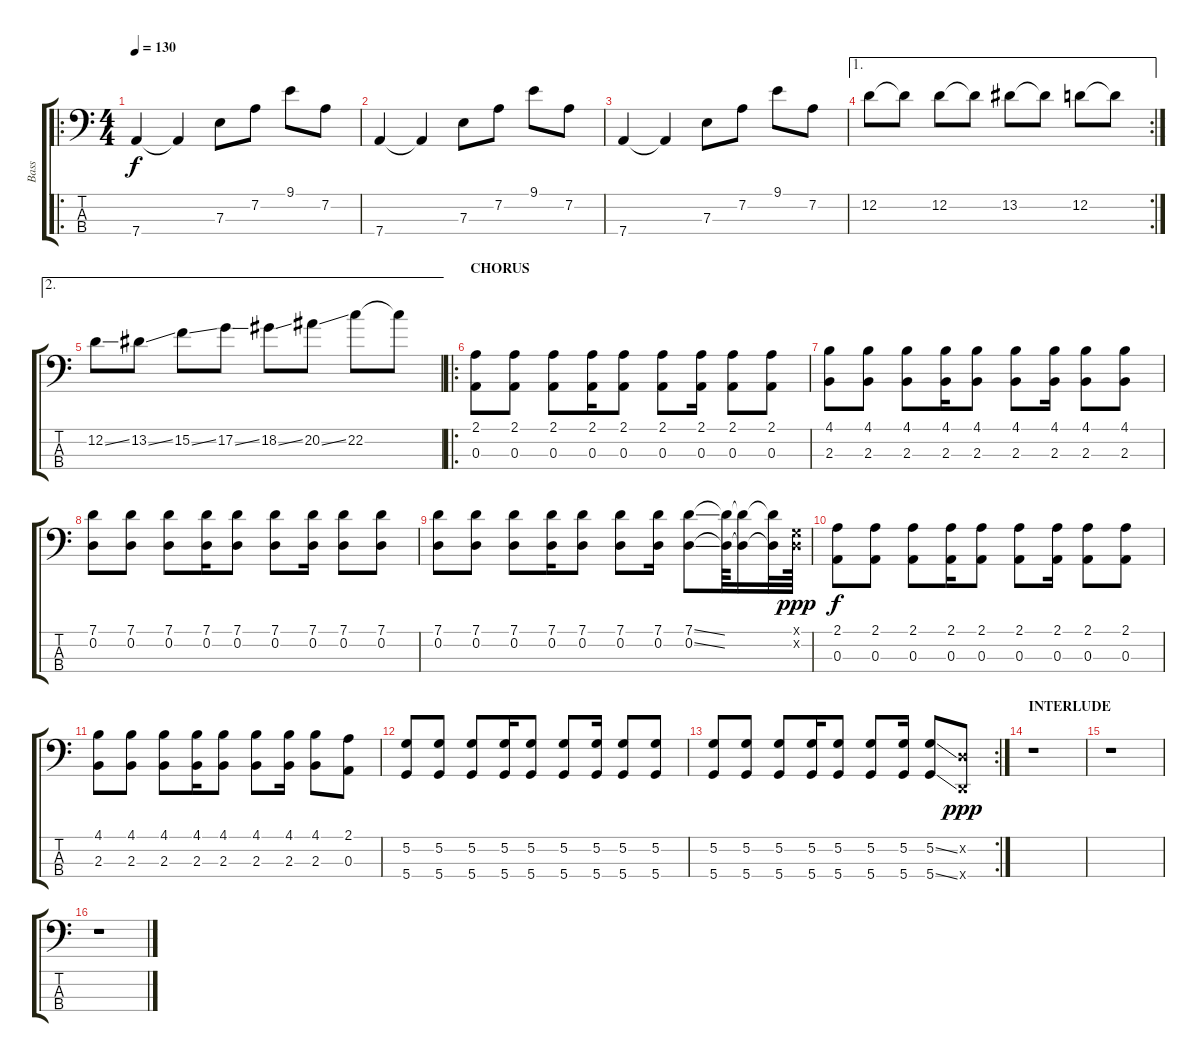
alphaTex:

\track ("Bass" "Bass") {instrument electricbasspick}
\staff {score tabs}
\tuning (G2 D2 A1 D1) {hide}
\ro
\ts (4 4)
\tempo 130
\clef f4
\ks c
7.4.4{dy f instrument fretlessbass} 7.4{t}.4 7.3.8 7.2.8 9.1.8 7.2.8 |
7.4.4{instrument fretlessbass} 7.4{t}.4 7.3.8 7.2.8 9.1.8 7.2.8 |
7.4.4{instrument fretlessbass} 7.4{t}.4 7.3.8 7.2.8 9.1.8 7.2.8 |
\ae 1
\rc 2
12.2.8{instrument fretlessbass} 12.2{t}.8 12.2.8 12.2{t}.8 13.2.8 13.2{t}.8 12.2.8 12.2{t}.8 |
\ae 2
12.2{ss}.8{instrument electricbasspick} 13.2{ss}.8 15.2{ss}.8 17.2{ss}.8 18.2{ss}.8 20.2{ss}.8 22.2.8 22.2{t}.8 |
\ro
\section ("" "CHORUS")
(2.1 0.3).8{instrument electricbasspick} (2.1 0.3).8 (2.1 0.3).8 (2.1 0.3).16 (2.1 0.3).8 (2.1 0.3).8 (2.1 0.3).16 (2.1 0.3).8 (2.1 0.3).8 |
(4.1 2.3).8 (4.1 2.3).8 (4.1 2.3).8 (4.1 2.3).16 (4.1 2.3).8 (4.1 2.3).8 (4.1 2.3).16 (4.1 2.3).8 (4.1 2.3).8 |
(7.1 0.2).8 (7.1 0.2).8 (7.1 0.2).8 (7.1 0.2).16 (7.1 0.2).8 (7.1 0.2).8 (7.1 0.2).16 (7.1 0.2).8 (7.1 0.2).8 |
(7.1 0.2).8 (7.1 0.2).8 (7.1 0.2).8 (7.1 0.2).16 (7.1 0.2).8 (7.1 0.2).8 (7.1 0.2).16 (7.1{ss} 0.2{ss}).8 (7.1{t} 0.2{t}).64 (7.1{t} 0.2{t}).16 (7.1{t} 0.2{t}).32 (0.1{x} 0.2{x}).64{dy ppp} |
(2.1 0.3).8{dy f} (2.1 0.3).8 (2.1 0.3).8 (2.1 0.3).16 (2.1 0.3).8 (2.1 0.3).8 (2.1 0.3).16 (2.1 0.3).8 (2.1 0.3).8 |
(4.1 2.3).8 (4.1 2.3).8 (4.1 2.3).8 (4.1 2.3).16 (4.1 2.3).8 (4.1 2.3).8 (4.1 2.3).16 (4.1 2.3).8 (2.1 0.3).8 |
(5.2 5.4).8 (5.2 5.4).8 (5.2 5.4).8 (5.2 5.4).16 (5.2 5.4).8 (5.2 5.4).8 (5.2 5.4).16 (5.2 5.4).8 (5.2 5.4).8 |
\rc 2
(5.2 5.4).8 (5.2 5.4).8 (5.2 5.4).8 (5.2 5.4).16 (5.2 5.4).8 (5.2 5.4).8 (5.2 5.4).16 (5.2{ss} 5.4{ss}).8 (0.2{x} 0.4{x}).8{dy ppp} |
\section ("" "INTERLUDE")
r.1 |
r.1 |
r.1
